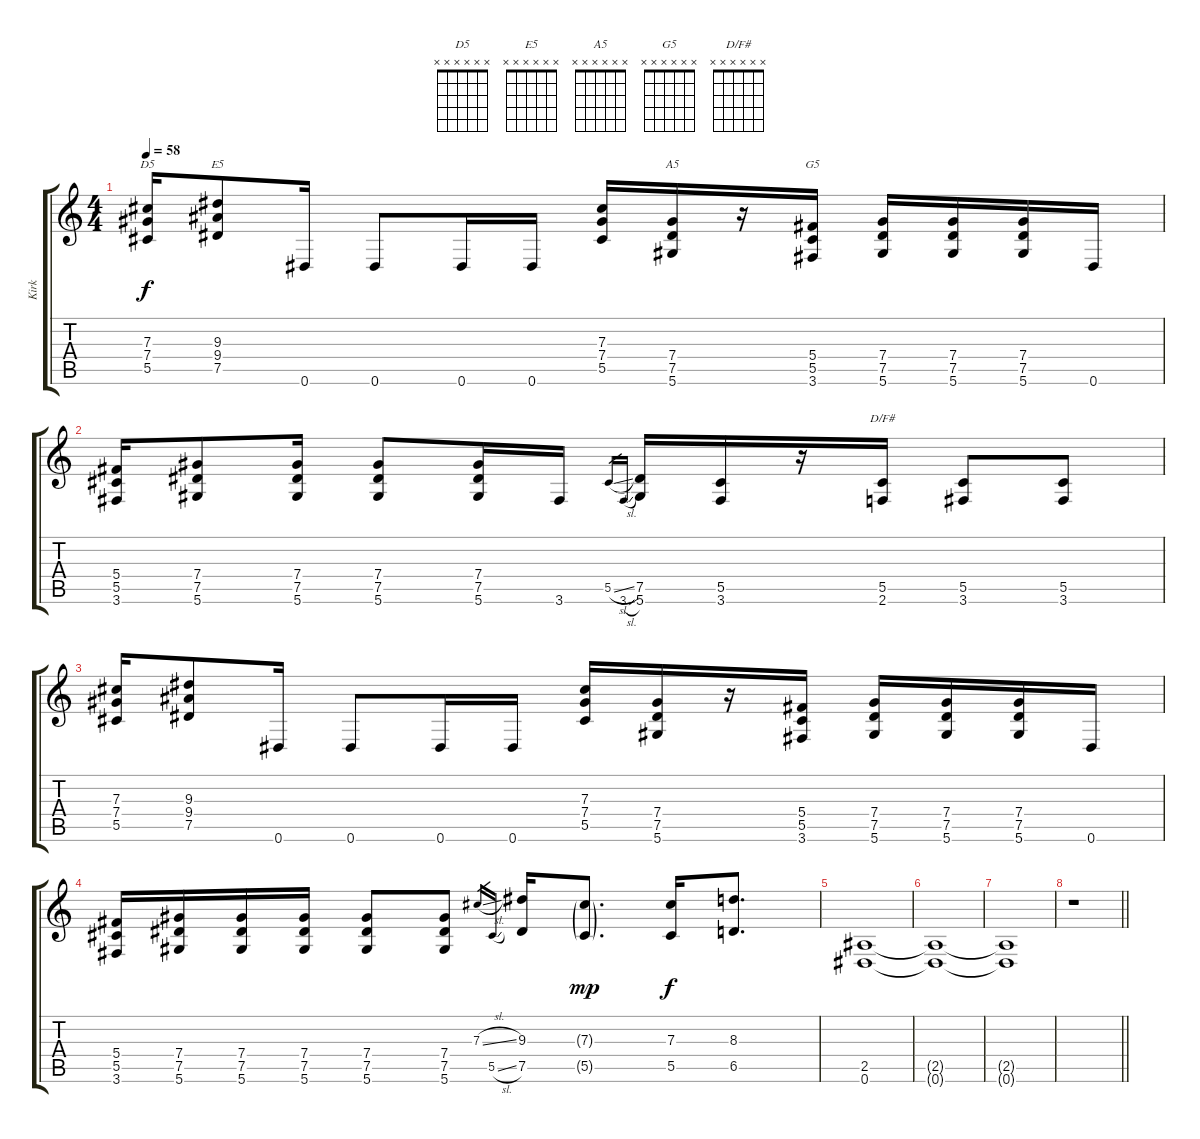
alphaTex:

\track ("Kirk " "Kirk ") {instrument distortionguitar}
\staff {score tabs}
\tuning (Eb4 Bb3 Gb3 Db3 Ab2 Eb2) {hide}
\chord ("D5" x x x x x x)
\chord ("E5" x x x x x x)
\chord ("A5" x x x x x x)
\chord ("G5" x x x x x x)
\chord ("D/F#" x x x x x x)
\ts (4 4)
\tempo 58
\clef g2
\ks c
(7.3 7.4 5.5).16{ch "D5" dy f} (9.3 9.4 7.5).8{ch "E5"} 0.6.16 0.6.8 0.6.16 0.6.16 (7.3 7.4 5.5).16 (7.4 7.5 5.6).16{ch "A5"} r.16 (5.4 5.5 3.6).16{ch "G5"} (7.4 7.5 5.6).16 (7.4 7.5 5.6).16 (7.4 7.5 5.6).16 0.6.16 |
(5.4 5.5 3.6).16 (7.4 7.5 5.6).8 (7.4 7.5 5.6).16 (7.4 7.5 5.6).8 (7.4 7.5 5.6).16 3.6.16 5.5{sl}.16{gr} 3.6{sl}.16{gr} (7.5 5.6).16 (5.5 3.6).16 r.16 (5.5 2.6).16{ch "D/F#"} (5.5 3.6).8 (5.5 3.6).8 |
(7.3 7.4 5.5).16 (9.3 9.4 7.5).8 0.6.16 0.6.8 0.6.16 0.6.16 (7.3 7.4 5.5).16 (7.4 7.5 5.6).16 r.16 (5.4 5.5 3.6).16 (7.4 7.5 5.6).16 (7.4 7.5 5.6).16 (7.4 7.5 5.6).16 0.6.16 |
(5.4 5.5 3.6).16 (7.4 7.5 5.6).16 (7.4 7.5 5.6).16 (7.4 7.5 5.6).16 (7.4 7.5 5.6).8 (7.4 7.5 5.6).8 7.3{sl}.16{gr} 5.5{sl}.16{gr} (9.3 7.5).16 (7.3{g} 5.5{g}).8{d dy mp} (7.3 5.5).16{dy f} (8.3 6.5).8{d} |
(2.5 0.6).1 |
(2.5{t} 0.6{t}).1 |
(2.5{t} 0.6{t}).1 |
\barLineRight lightlight
r.1
